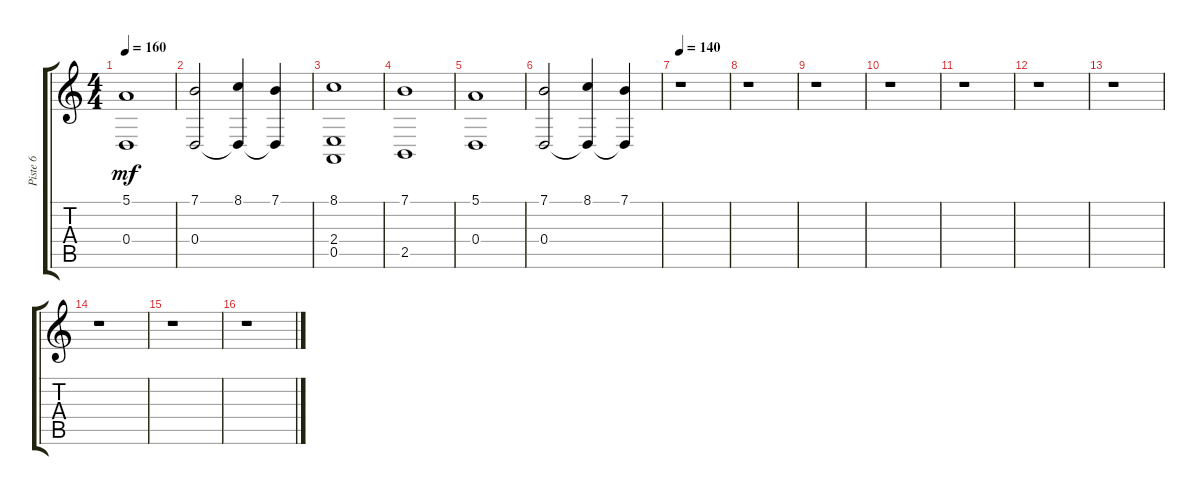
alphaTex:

\track ("Piste 6" "Piste 6") {instrument pad7halo}
\staff {score tabs}
\tuning (E4 B3 G3 D3 A2 E2) {hide}
\ts (4 4)
\tempo 160
\clef g2
\ks c
(5.1 0.4).1{dy mf} |
(7.1 0.4).2 (8.1 0.4{t}).4 (7.1 0.4{t}).4 |
(8.1 2.4 0.5).1 |
(7.1 2.5).1 |
(5.1 0.4).1 |
(7.1 0.4).2 (8.1 0.4{t}).4 (7.1 0.4{t}).4 |
\tempo 140
r.1 |
r.1 |
r.1 |
r.1 |
r.1 |
r.1 |
r.1 |
r.1 |
r.1 |
r.1
